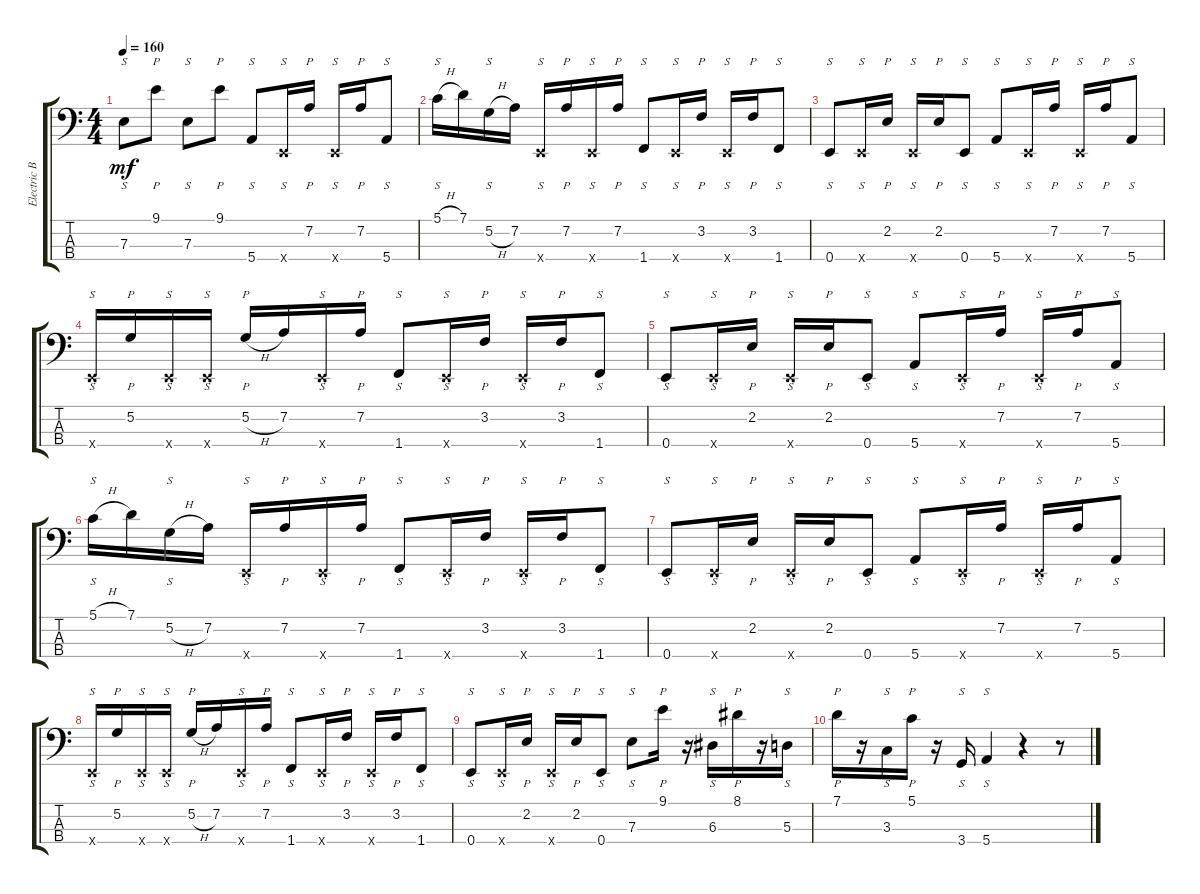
\track ("Electric Bass" "Electric B") {instrument electricbassfinger}
\staff {score tabs}
\tuning (G2 D2 A1 E1) {hide}
\ts (4 4)
\tempo 160
\clef f4
\ks c
7.3.8{s dy mf} 9.1.8{p} 7.3.8{s} 9.1.8{p} 5.4.8{s} 0.4{x}.16{s} 7.2.16{p} 0.4{x}.16{s} 7.2.16{p} 5.4.8{s} |
5.1{h}.16{s} 7.1.16 5.2{h}.16{s} 7.2.16 0.4{x}.16{s} 7.2.16{p} 0.4{x}.16{s} 7.2.16{p} 1.4.8{s} 0.4{x}.16{s} 3.2.16{p} 0.4{x}.16{s} 3.2.16{p} 1.4.8{s} |
0.4.8{s} 0.4{x}.16{s} 2.2.16{p} 0.4{x}.16{s} 2.2.16{p} 0.4.8{s} 5.4.8{s} 0.4{x}.16{s} 7.2.16{p} 0.4{x}.16{s} 7.2.16{p} 5.4.8{s} |
0.4{x}.16{s} 5.2.16{p} 0.4{x}.16{s} 0.4{x}.16{s} 5.2{h}.16{p} 7.2.16 0.4{x}.16{s} 7.2.16{p} 1.4.8{s} 0.4{x}.16{s} 3.2.16{p} 0.4{x}.16{s} 3.2.16{p} 1.4.8{s} |
0.4.8{s} 0.4{x}.16{s} 2.2.16{p} 0.4{x}.16{s} 2.2.16{p} 0.4.8{s} 5.4.8{s} 0.4{x}.16{s} 7.2.16{p} 0.4{x}.16{s} 7.2.16{p} 5.4.8{s} |
5.1{h}.16{s} 7.1.16 5.2{h}.16{s} 7.2.16 0.4{x}.16{s} 7.2.16{p} 0.4{x}.16{s} 7.2.16{p} 1.4.8{s} 0.4{x}.16{s} 3.2.16{p} 0.4{x}.16{s} 3.2.16{p} 1.4.8{s} |
0.4.8{s} 0.4{x}.16{s} 2.2.16{p} 0.4{x}.16{s} 2.2.16{p} 0.4.8{s} 5.4.8{s} 0.4{x}.16{s} 7.2.16{p} 0.4{x}.16{s} 7.2.16{p} 5.4.8{s} |
0.4{x}.16{s} 5.2.16{p} 0.4{x}.16{s} 0.4{x}.16{s} 5.2{h}.16{p} 7.2.16 0.4{x}.16{s} 7.2.16{p} 1.4.8{s} 0.4{x}.16{s} 3.2.16{p} 0.4{x}.16{s} 3.2.16{p} 1.4.8{s} |
0.4.8{s} 0.4{x}.16{s} 2.2.16{p} 0.4{x}.16{s} 2.2.16{p} 0.4.8{s} 7.3.8{s} 9.1.16{p} r.16 6.3.16{s} 8.1.16{p} r.16 5.3.16{s} |
7.1.16{p} r.16 3.3.16{s} 5.1.16{p} r.16 3.4.16{s} 5.4.4{s} r.4 r.8
